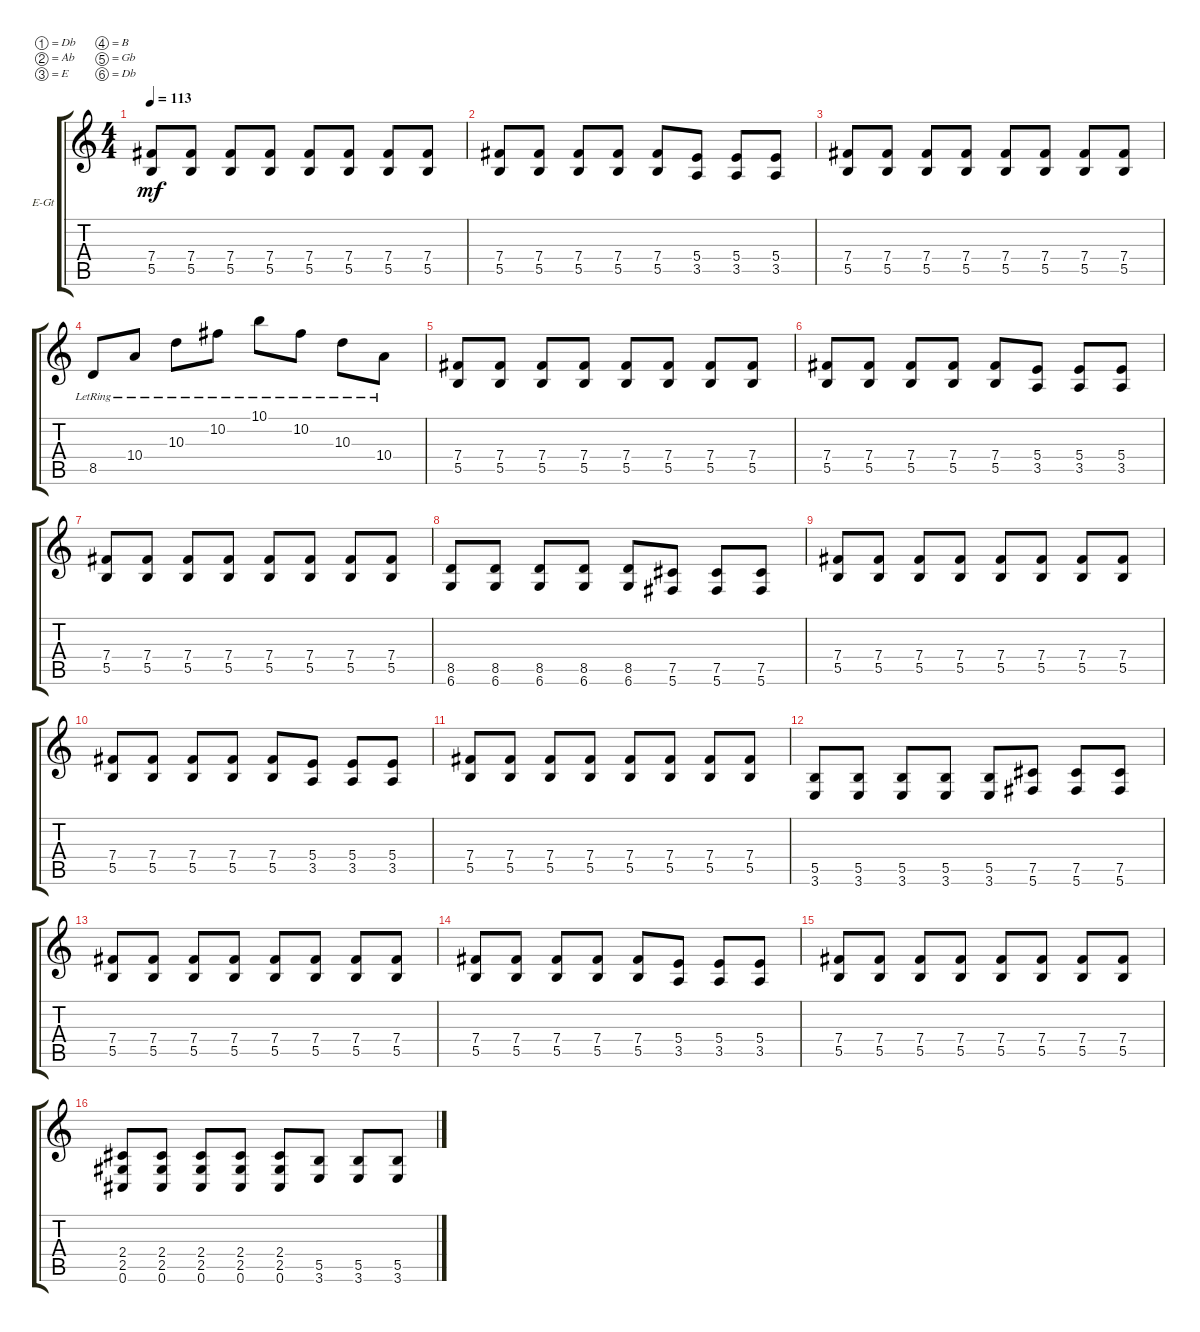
\bracketExtendMode groupsimilarinstruments
\firstSystemTrackNameOrientation horizontal
\otherSystemsTrackNameOrientation horizontal
\track ("Rhythm Guitar" "E-Gt") {instrument distortionguitar}
\staff {score tabs}
\tuning (Db4 Ab3 E3 B2 Gb2 Db2)
\ts (4 4)
\tempo 113
\clef g2
\ks c
(5.5 7.4).8{dy mf} (5.5 7.4).8 (5.5 7.4).8 (5.5 7.4).8 (5.5 7.4).8 (5.5 7.4).8 (5.5 7.4).8 (5.5 7.4).8 |
(5.5 7.4).8 (5.5 7.4).8 (5.5 7.4).8 (5.5 7.4).8 (5.5 7.4).8 (3.5 5.4).8 (3.5 5.4).8 (3.5 5.4).8 |
(5.5 7.4).8 (5.5 7.4).8 (5.5 7.4).8 (5.5 7.4).8 (5.5 7.4).8 (5.5 7.4).8 (5.5 7.4).8 (5.5 7.4).8 |
8.5{lr}.8 10.4{lr}.8 10.3{lr}.8 10.2{lr}.8 10.1{lr}.8 10.2{lr}.8 10.3{lr}.8 10.4{lr}.8 |
(5.5 7.4).8 (5.5 7.4).8 (5.5 7.4).8 (5.5 7.4).8 (5.5 7.4).8 (5.5 7.4).8 (5.5 7.4).8 (5.5 7.4).8 |
(5.5 7.4).8 (5.5 7.4).8 (5.5 7.4).8 (5.5 7.4).8 (5.5 7.4).8 (3.5 5.4).8 (3.5 5.4).8 (3.5 5.4).8 |
(5.5 7.4).8 (5.5 7.4).8 (5.5 7.4).8 (5.5 7.4).8 (5.5 7.4).8 (5.5 7.4).8 (5.5 7.4).8 (5.5 7.4).8 |
(6.6 8.5).8 (6.6 8.5).8 (6.6 8.5).8 (6.6 8.5).8 (6.6 8.5).8 (5.6 7.5).8 (5.6 7.5).8 (5.6 7.5).8 |
(5.5 7.4).8 (5.5 7.4).8 (5.5 7.4).8 (5.5 7.4).8 (5.5 7.4).8 (5.5 7.4).8 (5.5 7.4).8 (5.5 7.4).8 |
(5.5 7.4).8 (5.5 7.4).8 (5.5 7.4).8 (5.5 7.4).8 (5.5 7.4).8 (3.5 5.4).8 (3.5 5.4).8 (3.5 5.4).8 |
(5.5 7.4).8 (5.5 7.4).8 (5.5 7.4).8 (5.5 7.4).8 (5.5 7.4).8 (5.5 7.4).8 (5.5 7.4).8 (5.5 7.4).8 |
(3.6 5.5).8 (3.6 5.5).8 (3.6 5.5).8 (3.6 5.5).8 (3.6 5.5).8 (5.6 7.5).8 (5.6 7.5).8 (5.6 7.5).8 |
(5.5 7.4).8 (5.5 7.4).8 (5.5 7.4).8 (5.5 7.4).8 (5.5 7.4).8 (5.5 7.4).8 (5.5 7.4).8 (5.5 7.4).8 |
(5.5 7.4).8 (5.5 7.4).8 (5.5 7.4).8 (5.5 7.4).8 (5.5 7.4).8 (3.5 5.4).8 (3.5 5.4).8 (3.5 5.4).8 |
(5.5 7.4).8 (5.5 7.4).8 (5.5 7.4).8 (5.5 7.4).8 (5.5 7.4).8 (5.5 7.4).8 (5.5 7.4).8 (5.5 7.4).8 |
(0.6 2.5 2.4).8 (0.6 2.5 2.4).8 (0.6 2.5 2.4).8 (0.6 2.5 2.4).8 (0.6 2.5 2.4).8 (3.6 5.5).8 (3.6 5.5).8 (3.6 5.5).8
